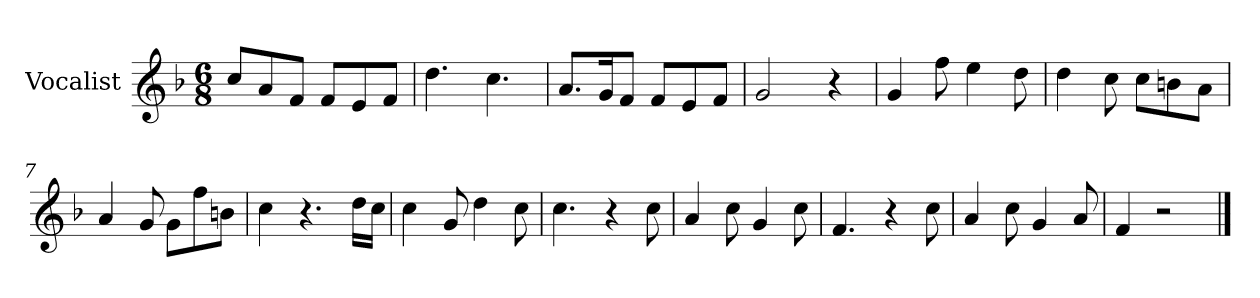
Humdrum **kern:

**kern
*part1
*staff1
*I"Vocalist
*k[b-]
*F:
*M6/8
=1
8ccL
8a
8fJ
8fL
8e
8fJ
=2
4.dd
4.cc
=3
8.aL
16gK
8fJ
8fL
8e
8fJ
=4
2g
4r
=5
4g
8ff
4ee
8dd
=6
4dd
8cc
8ccL
8bn
8aJ
=7
4a
8g
8gL
8ff
8bnJ
=8
4cc
4.r
16ddLL
16ccJJ
=9
4cc
8g
4dd
8cc
=10
4.cc
4r
8cc
=11
4a
8cc
4g
8cc
=12
4.f
4r
8cc
=13
4a
8cc
4g
8a
=14
4f
2r
==
*-
